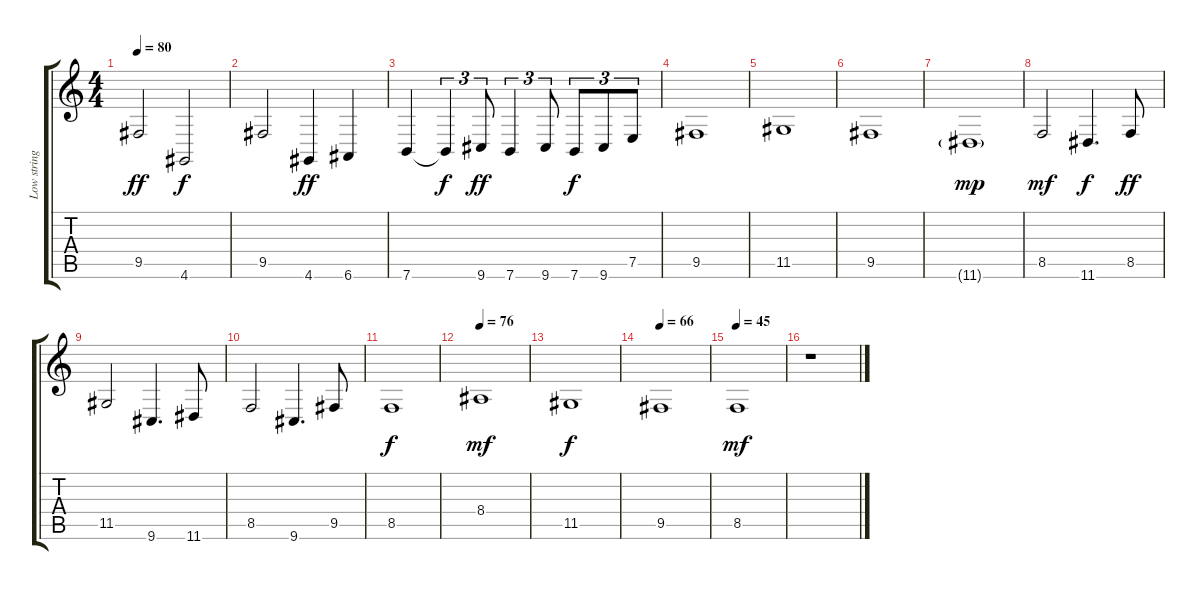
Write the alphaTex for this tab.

\track ("Low strings" "Low string") {instrument viola}
\staff {score tabs}
\tuning (E4 B3 G3 D3 A2 E2) {hide}
\ts (4 4)
\tempo 80
\clef g2
\ks c
9.5.2{dy ff} 4.6.2{dy f} |
9.5.2 4.6.4{dy ff} 6.6.4 |
7.6.4 7.6{t}.4{tu (3 2) dy f} 9.6.8{tu (3 2) dy ff} 7.6.4{tu (3 2)} 9.6.8{tu (3 2)} 7.6.8{tu (3 2) dy f} 9.6.8{tu (3 2)} 7.5.8{tu (3 2)} |
9.5.1 |
11.5.1 |
9.5.1 |
11.6{g}.1{dy mp} |
8.5.2{dy mf} 11.6.4{d dy f} 8.5.8{dy ff} |
11.5.2 9.6.4{d} 11.6.8 |
8.5.2 9.6.4{d} 9.5.8 |
8.5.1{dy f} |
\tempo 76
8.4.1{dy mf} |
11.5.1{dy f} |
\tempo 66
9.5.1 |
\tempo 45
8.5.1{dy mf} |
r.1
